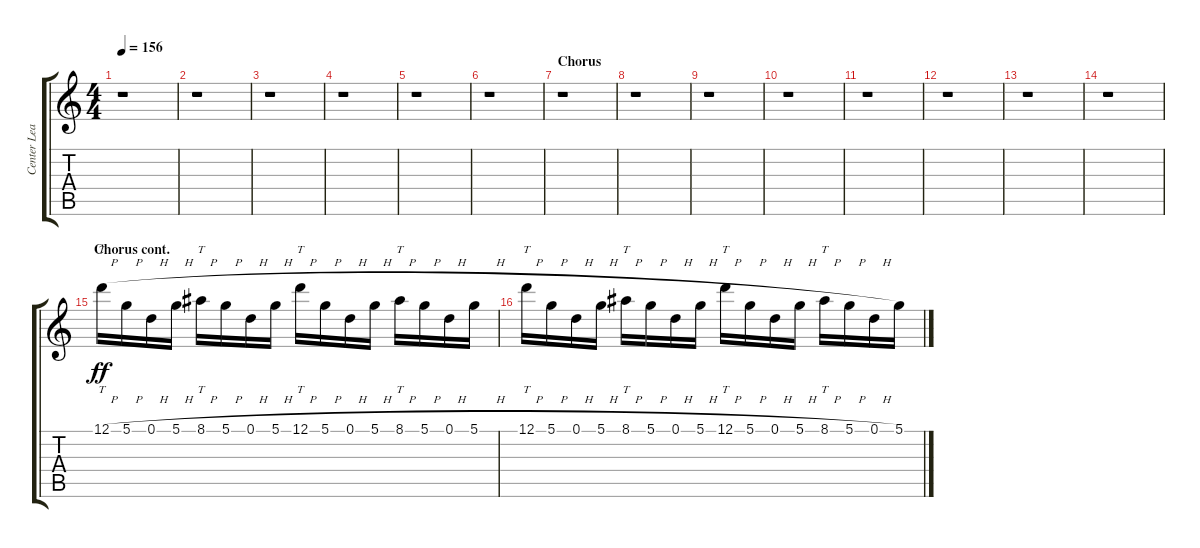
\track ("Center Lead 2" "Center Lea") {instrument overdrivenguitar}
\staff {score tabs}
\tuning (D4 A3 F3 C3 G2 D2) {hide}
\ts (4 4)
\tempo 156
\clef g2
\ks aminor
r.1{dy ff} |
r.1 |
r.1 |
r.1 |
r.1 |
r.1 |
\section ("" "Chorus")
r.1 |
r.1 |
r.1 |
r.1 |
r.1 |
r.1 |
r.1 |
r.1 |
\section ("" "Chorus cont.")
12.1{h}.16{tt} 5.1{h}.16 0.1{h}.16 5.1{h}.16 8.1{h}.16{tt} 5.1{h}.16 0.1{h}.16 5.1{h}.16 12.1{h}.16{tt} 5.1{h}.16 0.1{h}.16 5.1{h}.16 8.1{h}.16{tt} 5.1{h}.16 0.1{h}.16 5.1{h}.16 |
12.1{h}.16{tt} 5.1{h}.16 0.1{h}.16 5.1{h}.16 8.1{h}.16{tt} 5.1{h}.16 0.1{h}.16 5.1{h}.16 12.1{h}.16{tt} 5.1{h}.16 0.1{h}.16 5.1{h}.16 8.1{h}.16{tt} 5.1{h}.16 0.1{h}.16 5.1{h}.16
